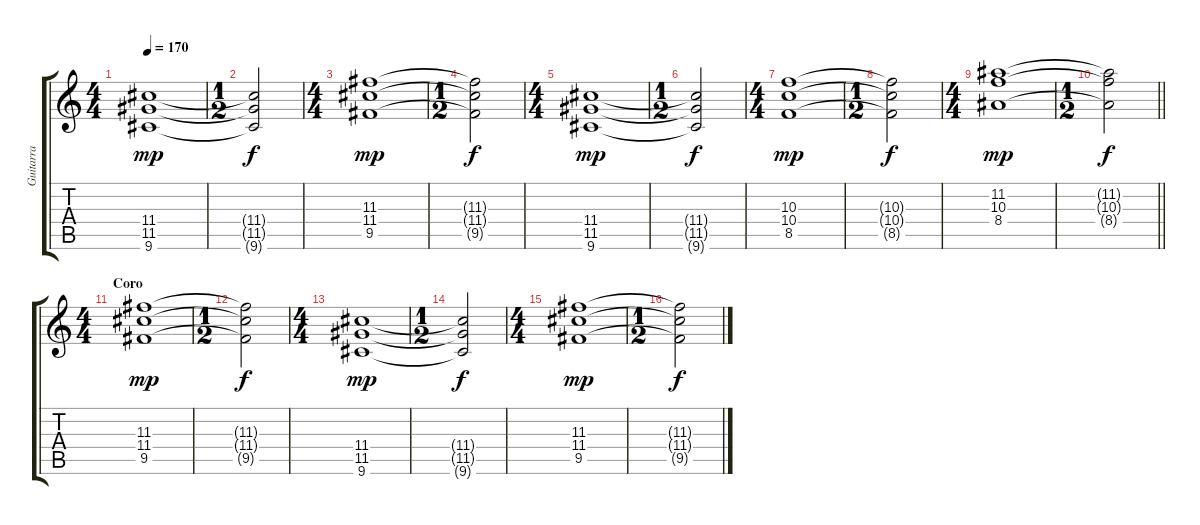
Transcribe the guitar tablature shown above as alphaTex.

\track ("Guitarra" "Guitarra") {instrument overdrivenguitar}
\staff {score tabs}
\tuning (E4 B3 G3 D3 A2 E2) {hide}
\ts (4 4)
\tempo 170
\clef g2
\ks c
(11.4 11.5 9.6).1{dy mp} |
\ts (1 2)
(11.4{t} 11.5{t} 9.6{t}).2{dy f} |
\ts (4 4)
(11.3 11.4 9.5).1{dy mp} |
\ts (1 2)
(11.3{t} 11.4{t} 9.5{t}).2{dy f} |
\ts (4 4)
(11.4 11.5 9.6).1{dy mp} |
\ts (1 2)
(11.4{t} 11.5{t} 9.6{t}).2{dy f} |
\ts (4 4)
(10.3 10.4 8.5).1{dy mp} |
\ts (1 2)
(10.3{t} 10.4{t} 8.5{t}).2{dy f} |
\ts (4 4)
(11.2 10.3 8.4).1{dy mp} |
\ts (1 2)
\barLineRight lightlight
(11.2{t} 10.3{t} 8.4{t}).2{dy f} |
\ts (4 4)
\section ("" "Coro")
(11.3 11.4 9.5).1{dy mp} |
\ts (1 2)
(11.3{t} 11.4{t} 9.5{t}).2{dy f} |
\ts (4 4)
(11.4 11.5 9.6).1{dy mp} |
\ts (1 2)
(11.4{t} 11.5{t} 9.6{t}).2{dy f} |
\ts (4 4)
(11.3 11.4 9.5).1{dy mp} |
\ts (1 2)
(11.3{t} 11.4{t} 9.5{t}).2{dy f}
